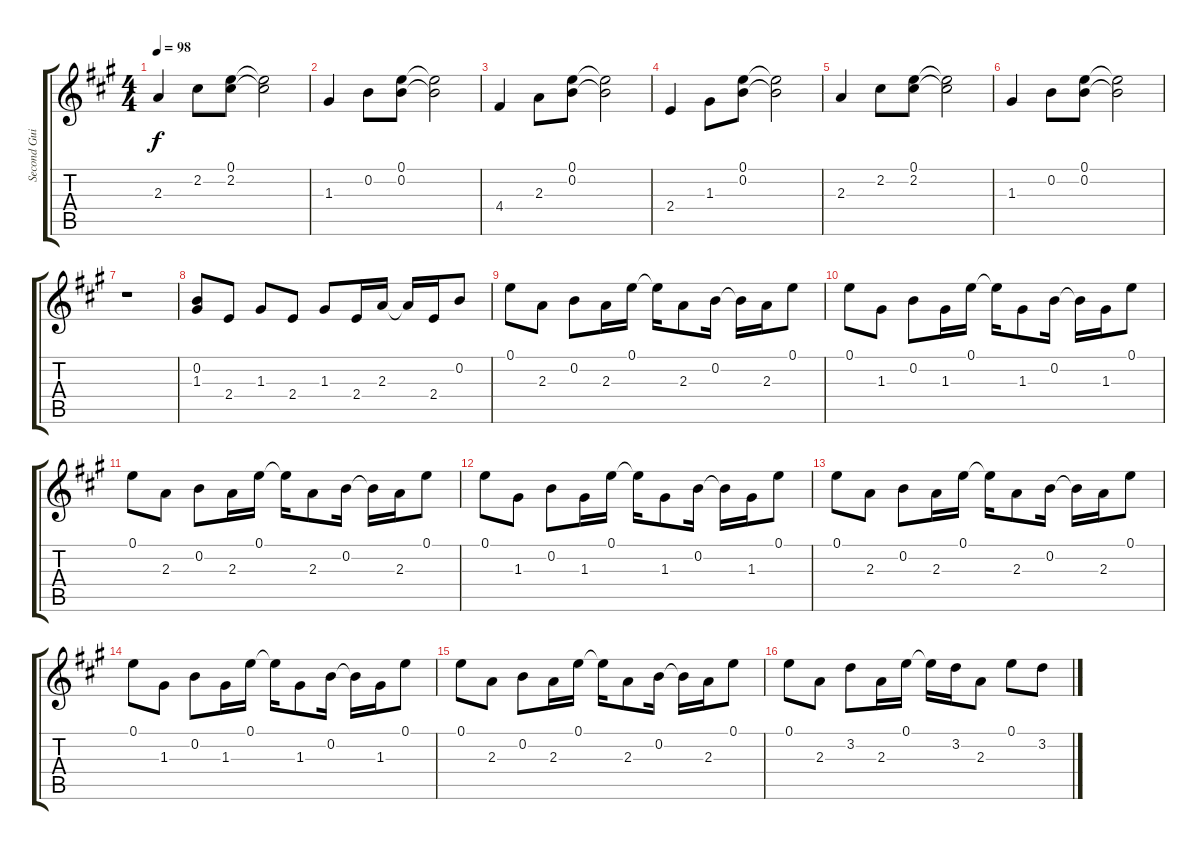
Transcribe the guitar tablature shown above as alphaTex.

\track ("Second Guitar" "Second Gui") {instrument acousticguitarnylon}
\staff {score tabs}
\tuning (E4 B3 G3 D3 A2 E2) {hide}
\ts (4 4)
\tempo 98
\clef g2
\ks a
2.3.4{dy f} 2.2.8 (0.1 2.2).8 (0.1{t} 2.2{t}).2 |
1.3.4 0.2.8 (0.1 0.2).8 (0.1{t} 0.2{t}).2 |
4.4.4 2.3.8 (0.1 0.2).8 (0.1{t} 0.2{t}).2 |
2.4.4 1.3.8 (0.1 0.2).8 (0.1{t} 0.2{t}).2 |
2.3.4 2.2.8 (0.1 2.2).8 (0.1{t} 2.2{t}).2 |
1.3.4 0.2.8 (0.1 0.2).8 (0.1{t} 0.2{t}).2 |
r.1 |
(0.2 1.3).8 2.4.8 1.3.8 2.4.8 1.3.8 2.4.16 2.3.16 2.3{t}.16 2.4.16 0.2.8 |
0.1.8 2.3.8 0.2.8 2.3.16 0.1.16 0.1{t}.16 2.3.8 0.2.16 0.2{t}.16 2.3.16 0.1.8 |
0.1.8 1.3.8 0.2.8 1.3.16 0.1.16 0.1{t}.16 1.3.8 0.2.16 0.2{t}.16 1.3.16 0.1.8 |
0.1.8 2.3.8 0.2.8 2.3.16 0.1.16 0.1{t}.16 2.3.8 0.2.16 0.2{t}.16 2.3.16 0.1.8 |
0.1.8 1.3.8 0.2.8 1.3.16 0.1.16 0.1{t}.16 1.3.8 0.2.16 0.2{t}.16 1.3.16 0.1.8 |
0.1.8 2.3.8 0.2.8 2.3.16 0.1.16 0.1{t}.16 2.3.8 0.2.16 0.2{t}.16 2.3.16 0.1.8 |
0.1.8 1.3.8 0.2.8 1.3.16 0.1.16 0.1{t}.16 1.3.8 0.2.16 0.2{t}.16 1.3.16 0.1.8 |
0.1.8 2.3.8 0.2.8 2.3.16 0.1.16 0.1{t}.16 2.3.8 0.2.16 0.2{t}.16 2.3.16 0.1.8 |
0.1.8 2.3.8 3.2.8 2.3.16 0.1.16 0.1{t}.16 3.2.16 2.3.8 0.1.8 3.2.8
